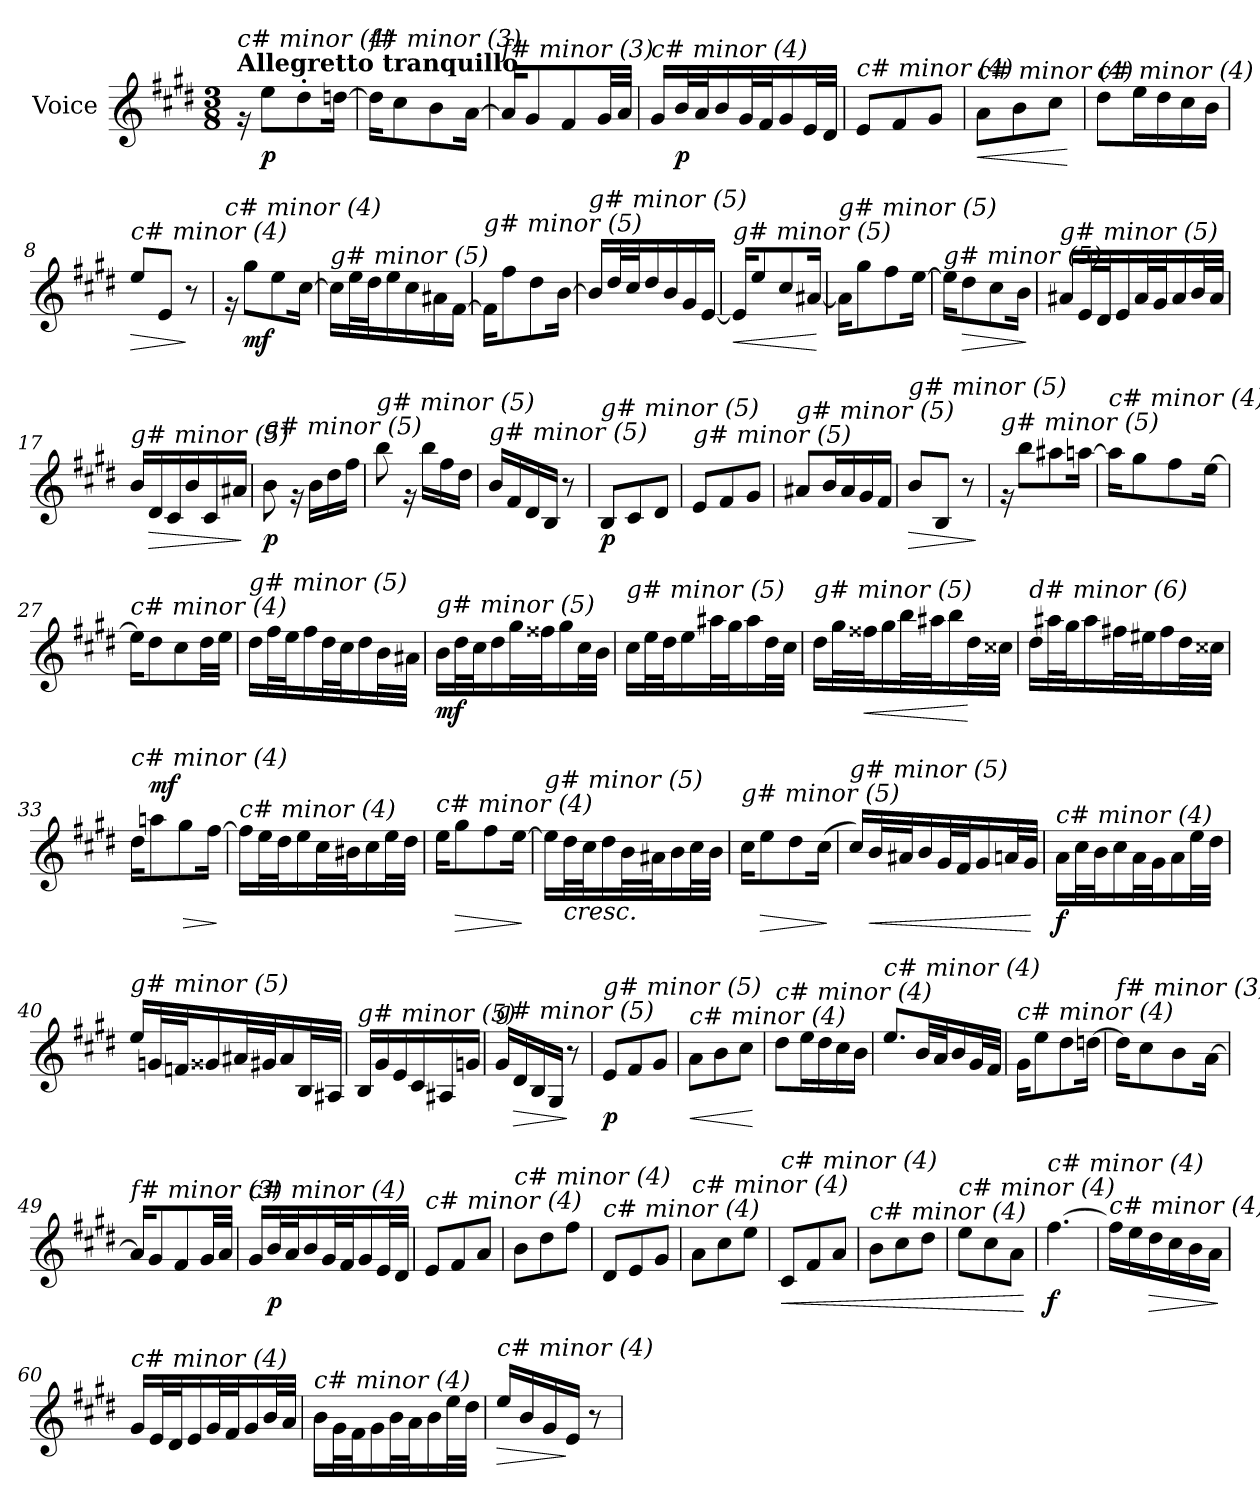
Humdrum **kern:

**kern	**dynam
*part1	*part1
*staff1	*staff1
*I"Voice	*
*I'V	*
*clefG2	*
*k[f#c#g#d#]	*
*M3/8	*
*MM56	*
=1	=1
!LO:TX:a:B:t=Allegretto tranquillo	!
!LO:TX:i:t=c# minor (4)	!
16rg	.
!	!LO:DY:b
8ee\L	p
8dd#'\	.
[16ddn\Jk	.
=2	=2
!LO:TX:i:t=f# minor (3)	!
16dd\KL]	.
8cc#\	.
8b\	.
[16a\Jk	.
=3	=3
!LO:TX:i:t=f# minor (3)	!
16a/KL]	.
8g#/	.
8f#/	.
32g#/LL	.
32a/JJJ	.
=4	=4
!LO:TX:i:t=c# minor (4)	!
16g#/LL	.
!	!LO:DY:b
32b/L	p
32a/J	.
16b/	.
32g#/L	.
32f#/J	.
16g#/	.
32e/L	.
32d#/JJJ	.
=5	=5
!LO:TX:i:t=c# minor (4)	!
8e/L	.
8f#/	.
8g#/J	.
=6	=6
!LO:TX:i:t=c# minor (4)	!
!	!LO:HP:b
8a\L	<
8b\	.
8cc#\J	.
.	[
=7	=7
!LO:TX:i:t=c# minor (4)	!
8dd#\L	.
16ee\L	.
16dd#\	.
16cc#\	.
16b\JJ	.
!!LO:LB:g=z
=8	=8
!LO:TX:i:t=c# minor (4)	!
!	!LO:HP:b
8ee/L	>
8e/J	.
8r	]
=9	=9
!LO:TX:i:t=c# minor (4)	!
16rg	.
!	!LO:DY:b
8gg#\L	mf
8ee\	.
[16cc#\Jk	.
=10	=10
!LO:TX:i:t=g# minor (5)	!
16cc#\LL]	.
32ee\L	.
32dd#\J	.
16ee\	.
16cc#\	.
16a#X\	.
[16f#\JJ	.
=11	=11
!LO:TX:i:t=g# minor (5)	!
16f#\KL]	.
8ff#\	.
8dd#\	.
[16b\Jk	.
=12	=12
!LO:TX:i:t=g# minor (5)	!
16b/LL]	.
32dd#/L	.
32cc#/J	.
16dd#/	.
16b/	.
16g#/	.
[16e/JJ	.
=13	=13
!LO:TX:i:t=g# minor (5)	!
!	!LO:HP:b
16e/KL]	<
8ee/	.
8cc#/	.
[16a#X/Jk	.
.	[
=14	=14
!LO:TX:i:t=g# minor (5)	!
16a#\KL]	.
8gg#\	.
8ff#\	.
[16ee\Jk	.
=15	=15
!LO:TX:i:t=g# minor (5)	!
16ee\KL]	.
!	!LO:HP:b
8dd#\	>
8cc#\	.
16b\Jk	.
.	]
!!LO:LB:g=z
=16	=16
!LO:TX:i:t=g# minor (5)	!
16a#X/LL	.
32e/L	.
32d#/J	.
16e/	.
32a#/L	.
32g#/J	.
16a#/	.
32b/L	.
32a#/JJJ	.
=17	=17
!LO:TX:i:t=g# minor (5)	!
16b/LL	.
!	!LO:HP:b
16d#/	>
16c#/	.
16b/	.
16c#/	.
16a#X/JJ	.
.	]
=18	=18
!LO:TX:i:t=g# minor (5)	!
!	!LO:DY:b
8b\	p
16rg	.
16b\LL	.
16dd#\	.
16ff#\JJ	.
=19	=19
!LO:TX:i:t=g# minor (5)	!
8bb\	.
16rg	.
16bb\LL	.
16ff#\	.
16dd#\JJ	.
=20	=20
!LO:TX:i:t=g# minor (5)	!
16b/LL	.
16f#/	.
16d#/	.
16B/JJ	.
8r	.
=21	=21
!LO:TX:i:t=g# minor (5)	!
!	!LO:DY:b
8B/L	p
8c#/	.
8d#/J	.
=22	=22
!LO:TX:i:t=g# minor (5)	!
8e/L	.
8f#/	.
8g#/J	.
!!LO:LB:g=z
=23	=23
!LO:TX:i:t=g# minor (5)	!
8a#X/L	.
16b/L	.
16a#/	.
16g#/	.
16f#/JJ	.
=24	=24
!LO:TX:i:t=g# minor (5)	!
!	!LO:HP:b
8b/L	>
8B/J	.
8r	.
.	]
=25	=25
!LO:TX:i:t=g# minor (5)	!
16rg	.
8bb\L	.
8aa#X\	.
[16aan\Jk	.
=26	=26
!LO:TX:i:t=c# minor (4)	!
16aa\KL]	.
8gg#\	.
8ff#\	.
[16ee\Jk	.
=27	=27
!LO:TX:i:t=c# minor (4)	!
16ee\KL]	.
8dd#\	.
8cc#\	.
32dd#\LL	.
32ee\JJJ	.
=28	=28
!LO:TX:i:t=g# minor (5)	!
16dd#\LL	.
32ff#\L	.
32ee\J	.
16ff#\	.
32dd#\L	.
32cc#\J	.
16dd#\	.
32b\L	.
32a#X\JJJ	.
!!LO:LB:g=z
=29	=29
!LO:TX:i:t=g# minor (5)	!
!	!LO:DY:b
16b\LL	mf
32dd#\L	.
32cc#\J	.
16dd#\	.
32gg#\L	.
32ff##Xi\J	.
16gg#\	.
32cc#\L	.
32b\JJJ	.
=30	=30
!LO:TX:i:t=g# minor (5)	!
16cc#\LL	.
32ee\L	.
32dd#\J	.
16ee\	.
32aa#X\L	.
32gg#\J	.
16aa#\	.
32dd#\L	.
32cc#\JJJ	.
=31	=31
!LO:TX:i:t=g# minor (5)	!
16dd#\LL	.
32gg#\L	.
!	!LO:HP:b
32ff##Xi\J	<
16gg#\	.
32bb\L	.
32aa#X\J	.
16bb\	.
32dd#\L	[
32cc##Xi\JJJ	.
!!LO:LB:g=z
=32	=32
!LO:TX:i:t=d# minor (6)	!
16dd#\LL	.
32aa#X\L	.
32gg#\J	.
16aa#\	.
32ff#X\L	.
32ee#X\J	.
16ff#\	.
32dd#\L	.
32cc##Xi\JJJ	.
=33	=33
!LO:TX:i:t=c# minor (4)	!
16dd#\KL	.
!	!LO:HP:b
!	!LO:DY:n=1:a
8aan\	> mf
8gg#\	.
[16ff#\Jk	.
.	]
=34	=34
!LO:TX:i:t=c# minor (4)	!
16ff#\LL]	.
32ee\L	.
32dd#\J	.
16ee\	.
32cc#\L	.
32b#X\J	.
16cc#\	.
32ee\L	.
32dd#\JJJ	.
=35	=35
!LO:TX:i:t=c# minor (4)	!
16ee\KL	.
!	!LO:HP:b
8gg#\	>
8ff#\	.
[16ee\Jk	.
.	]
=36	=36
!LO:TX:i:t=g# minor (5)	!
16ee\LL]	.
!LO:TX:b:i:t=cresc.	!
32dd#\L	.
32cc#\J	.
16dd#\	.
32b\L	.
32a#X\J	.
16b\	.
32cc#\L	.
32b\JJJ	.
!!LO:LB:g=z
=37	=37
!LO:TX:i:t=g# minor (5)	!
16cc#\KL	.
!	!LO:HP:b
8ee\	>
8dd#\	.
(>16cc#\Jk	.
.	]
=38	=38
!LO:TX:i:t=g# minor (5)	!
16cc#/LL)	.
!	!LO:HP:b
32b/L	<
32a#X/J	.
16b/	.
32g#/L	.
32f#/J	.
16g#/	.
32an/L	.
32g#/JJJ	.
.	[
=39	=39
!LO:TX:i:t=c# minor (4)	!
!	!LO:DY:b
16a\LL	f
32cc#\L	.
32b\J	.
16cc#\	.
32a\L	.
32g#\J	.
16a\	.
32ee\L	.
32dd#\JJJ	.
=40	=40
!LO:TX:i:t=g# minor (5)	!
16ee/LL	.
32gnj/L	.
32fnj/J	.
16g##j/	.
32a#X/L	.
32g#/J	.
16a#/	.
32B/L	.
32A#X/JJJ	.
!!LO:LB:g=z
=41	=41
!LO:TX:i:t=g# minor (5)	!
16B/LL	.
16g#/	.
16e/	.
16c#/	.
16A#X/	.
16gnj/JJ	.
=42	=42
!LO:TX:i:t=g# minor (5)	!
16g#/LL	.
!	!LO:HP:b
16d#/	>
16B/	.
16G#/JJ	.
8r	]
=43	=43
!LO:TX:i:t=g# minor (5)	!
!	!LO:DY:b
8e/L	p
8f#/	.
8g#/J	.
=44	=44
!LO:TX:i:t=c# minor (4)	!
!	!LO:HP:b
8a\L	<
8b\	.
8cc#\J	.
.	[
=45	=45
!LO:TX:i:t=c# minor (4)	!
8dd#\L	.
16ee\L	.
16dd#\	.
16cc#\	.
16b\JJ	.
=46	=46
!LO:TX:i:t=c# minor (4)	!
8.ee/L	.
32b/LL	.
32a/J	.
16b/	.
32g#/L	.
32f#/JJJ	.
=47	=47
!LO:TX:i:t=c# minor (4)	!
16g#\KL	.
8ee\	.
8dd#\	.
[16ddn\Jk	.
!!LO:LB:g=z
=48	=48
!LO:TX:i:t=f# minor (3)	!
16dd\KL]	.
8cc#\	.
8b\	.
[16a\Jk	.
=49	=49
!LO:TX:i:t=f# minor (3)	!
16a/KL]	.
8g#/	.
8f#/	.
32g#/LL	.
32a/JJJ	.
=50	=50
!LO:TX:i:t=c# minor (4)	!
16g#/LL	.
!	!LO:DY:b
32b/L	p
32a/J	.
16b/	.
32g#/L	.
32f#/J	.
16g#/	.
32e/L	.
32d#/JJJ	.
=51	=51
!LO:TX:i:t=c# minor (4)	!
8e/L	.
8f#/	.
8a/J	.
=52	=52
!LO:TX:i:t=c# minor (4)	!
8b\L	.
8dd#\	.
8ff#\J	.
=53	=53
!LO:TX:i:t=c# minor (4)	!
8d#/L	.
8e/	.
8g#/J	.
=54	=54
!LO:TX:i:t=c# minor (4)	!
8a\L	.
8cc#\	.
8ee\J	.
=55	=55
!LO:TX:i:t=c# minor (4)	!
!	!LO:HP:b
8c#/L	<
8f#/	.
8a/J	.
=56	=56
!LO:TX:i:t=c# minor (4)	!
8b\L	.
8cc#\	.
8dd#\J	.
!!LO:LB:g=z
=57	=57
!LO:TX:i:t=c# minor (4)	!
8ee\L	.
8cc#\	.
8a\J	.
.	[
=58	=58
!LO:TX:i:t=c# minor (4)	!
!	!LO:DY:b
[4.ff#\	f
=59	=59
!LO:TX:i:t=c# minor (4)	!
16ff#\LL]	.
16ee\	.
!	!LO:HP:b
16dd#\	>
16cc#\	.
16b\	.
16a\JJ	.
.	]
=60	=60
!LO:TX:i:t=c# minor (4)	!
16g#/LL	.
32e/L	.
32d#/J	.
16e/	.
32g#/L	.
32f#/J	.
16g#/	.
32b/L	.
32a/JJJ	.
=61	=61
!LO:TX:i:t=c# minor (4)	!
16b\LL	.
32g#\L	.
32f#\J	.
16g#\	.
32b\L	.
32a\J	.
16b\	.
32ee\L	.
32dd#\JJJ	.
=62	=62
!LO:TX:i:t=c# minor (4)	!
!	!LO:HP:b
16ee/LL	>
16b/	.
16g#/	.
16e/JJ	]
8r	.
=	=
*-	*-
